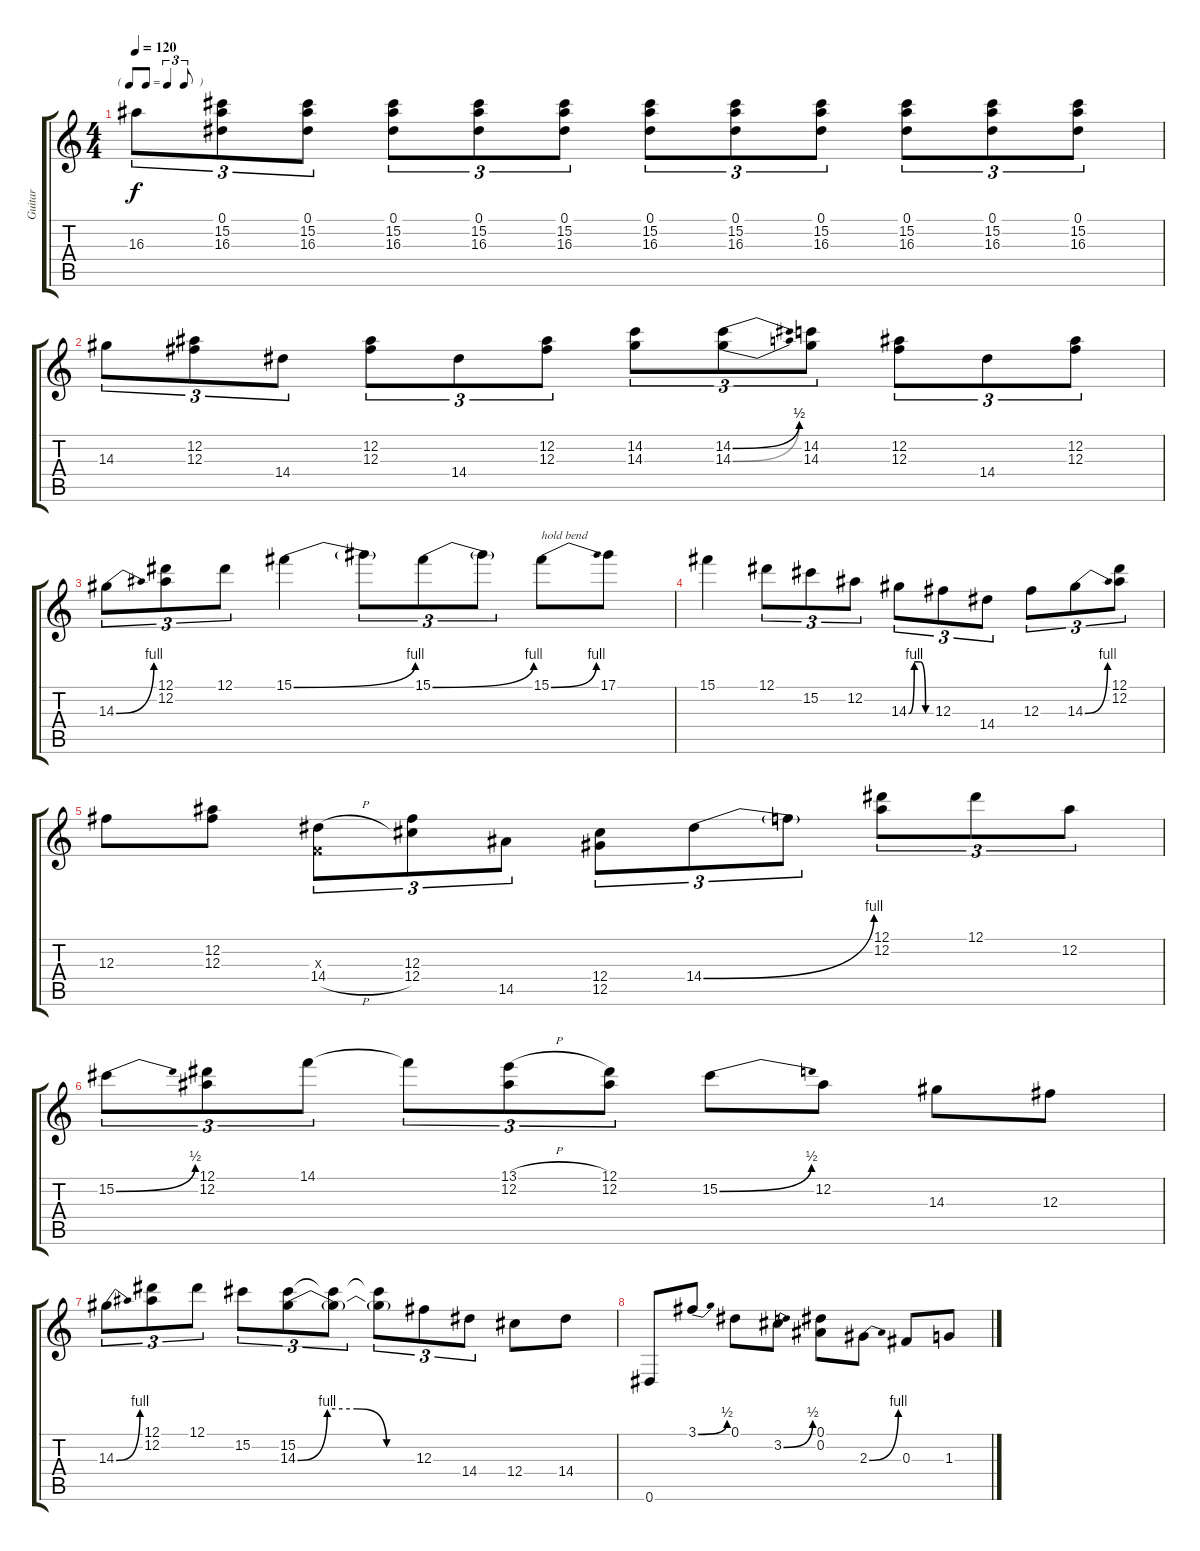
\track ("Guitar" "Guitar") {instrument overdrivenguitar}
\staff {score tabs}
\tuning (Eb4 Bb3 Gb3 Db3 Ab2 Eb2) {hide}
\ts (4 4)
\tf triplet8th
\tempo 120
\clef g2
\ks c
16.3.8{tu (3 2) dy f} (0.1 15.2 16.3).8{tu (3 2)} (0.1 15.2 16.3).8{tu (3 2)} (0.1 15.2 16.3).8{tu (3 2)} (0.1 15.2 16.3).8{tu (3 2)} (0.1 15.2 16.3).8{tu (3 2)} (0.1 15.2 16.3).8{tu (3 2)} (0.1 15.2 16.3).8{tu (3 2)} (0.1 15.2 16.3).8{tu (3 2)} (0.1 15.2 16.3).8{tu (3 2)} (0.1 15.2 16.3).8{tu (3 2)} (0.1 15.2 16.3).8{tu (3 2)} |
14.3.8{tu (3 2)} (12.2 12.3).8{tu (3 2)} 14.4.8{tu (3 2)} (12.2 12.3).8{tu (3 2)} 14.4.8{tu (3 2)} (12.2 12.3).8{tu (3 2)} (14.2 14.3).8{tu (3 2)} (14.2{be (bend 0 0 60 2)} 14.3{be (bend 0 0 60 2)}).8{tu (3 2)} (14.2 14.3).8{tu (3 2)} (12.2 12.3).8{tu (3 2)} 14.4.8{tu (3 2)} (12.2 12.3).8{tu (3 2)} |
14.3{be (bend 0 0 60 4)}.8{tu (3 2)} (12.1 12.2).8{tu (3 2)} 12.1.8{tu (3 2)} 15.1{be (bend 0 0 60 4)}.4 15.1{t}.8{tu (3 2)} 15.1{be (bend 0 0 60 4)}.8{tu (3 2)} 15.1{t}.8{tu (3 2)} 15.1{be (bend 0 0 60 4)}.8{txt "hold bend"} 17.1.8 |
15.1.4 12.1.8{tu (3 2)} 15.2.8{tu (3 2)} 12.2.8{tu (3 2)} 14.3{be (custom 0 0 15 4 30 4 45 0 60 0)}.8{tu (3 2)} 12.3.8{tu (3 2)} 14.4.8{tu (3 2)} 12.3.8{tu (3 2)} 14.3{be (bend 0 0 60 4)}.8{tu (3 2)} (12.1 12.2).8{tu (3 2)} |
12.3.8 (12.2 12.3).8 (-1.3{x} 14.4{h}).8{tu (3 2)} (12.3 12.4).8{tu (3 2)} 14.5.8{tu (3 2)} (12.4 12.5).8{tu (3 2)} 14.4{be (bend 0 0 60 4)}.8{tu (3 2)} 14.4{t}.8{tu (3 2)} (12.1 12.2).8{tu (3 2)} 12.1.8{tu (3 2)} 12.2.8{tu (3 2)} |
15.2{be (bend 0 0 60 2)}.8{tu (3 2)} (12.1 12.2).8{tu (3 2)} 14.1.8{tu (3 2)} 14.1{t}.8{tu (3 2)} (13.1{h} 12.2).8{tu (3 2)} (12.1 12.2).8{tu (3 2)} 15.2{be (bend 0 0 60 2)}.8 12.2.8 14.3.8 12.3.8 |
14.3{be (bend 0 0 60 4)}.8{tu (3 2)} (12.1 12.2).8{tu (3 2)} 12.1.8{tu (3 2)} 15.2.8{tu (3 2)} (15.2 14.3{be (custom 0 0 15 4 30 4 45 0 60 0)}).8{tu (3 2)} (15.2{t} 14.3{t}).8{tu (3 2)} (15.2{t} 14.3{t}).8{tu (3 2)} 12.3.8{tu (3 2)} 14.4.8{tu (3 2)} 12.4.8 14.4.8 |
0.6.8 3.1{be (bend 0 0 60 2)}.8 0.1.8 3.2{be (bend 0 0 60 2)}.8 (0.1 0.2).8 2.3{be (bend 0 0 60 4)}.8 0.3.8 1.3.8
